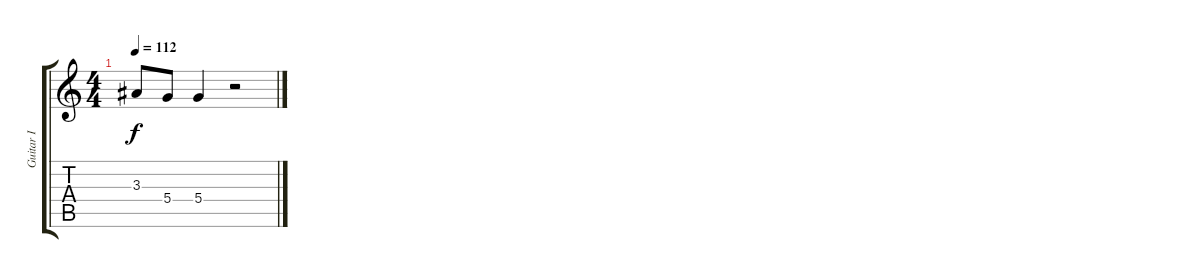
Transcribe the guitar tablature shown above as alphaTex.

\track ("Guitar I" "Guitar I") {instrument acousticguitarsteel}
\staff {score tabs}
\tuning (E4 B3 G3 D3 A2 E2) {hide}
\ts (4 4)
\tempo 112
\clef g2
\ks c
3.3.8{dy f} 5.4.8 5.4.4 r.2
